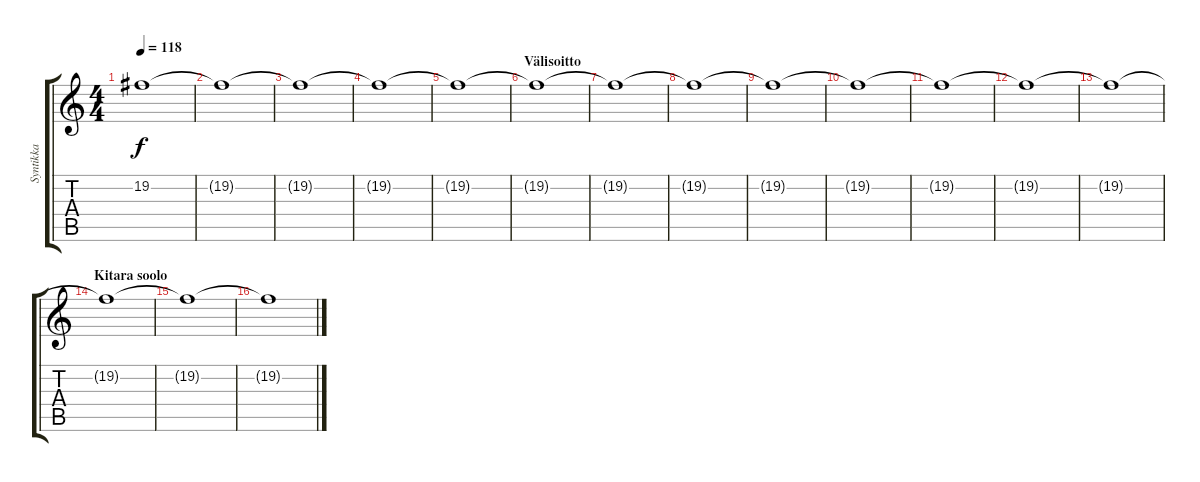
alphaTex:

\track ("Syntikka" "Syntikka") {instrument synthstrings1}
\staff {score tabs}
\tuning (E4 B3 G3 D3 A2 E2) {hide}
\ts (4 4)
\tempo 118
\clef g2
\ks c
19.2{t}.1{dy f} |
19.2{t}.1 |
19.2{t}.1 |
19.2{t}.1 |
19.2{t}.1 |
\section ("" "Välisoitto")
19.2{t}.1 |
19.2{t}.1 |
19.2{t}.1 |
19.2{t}.1 |
19.2{t}.1{volume 6} |
19.2{t}.1{volume 6} |
19.2{t}.1{volume 5} |
19.2{t}.1{volume 4} |
\section ("" "Kitara soolo")
19.2{t}.1{volume 2} |
19.2{t}.1{volume 2} |
19.2{t}.1{volume 1}
